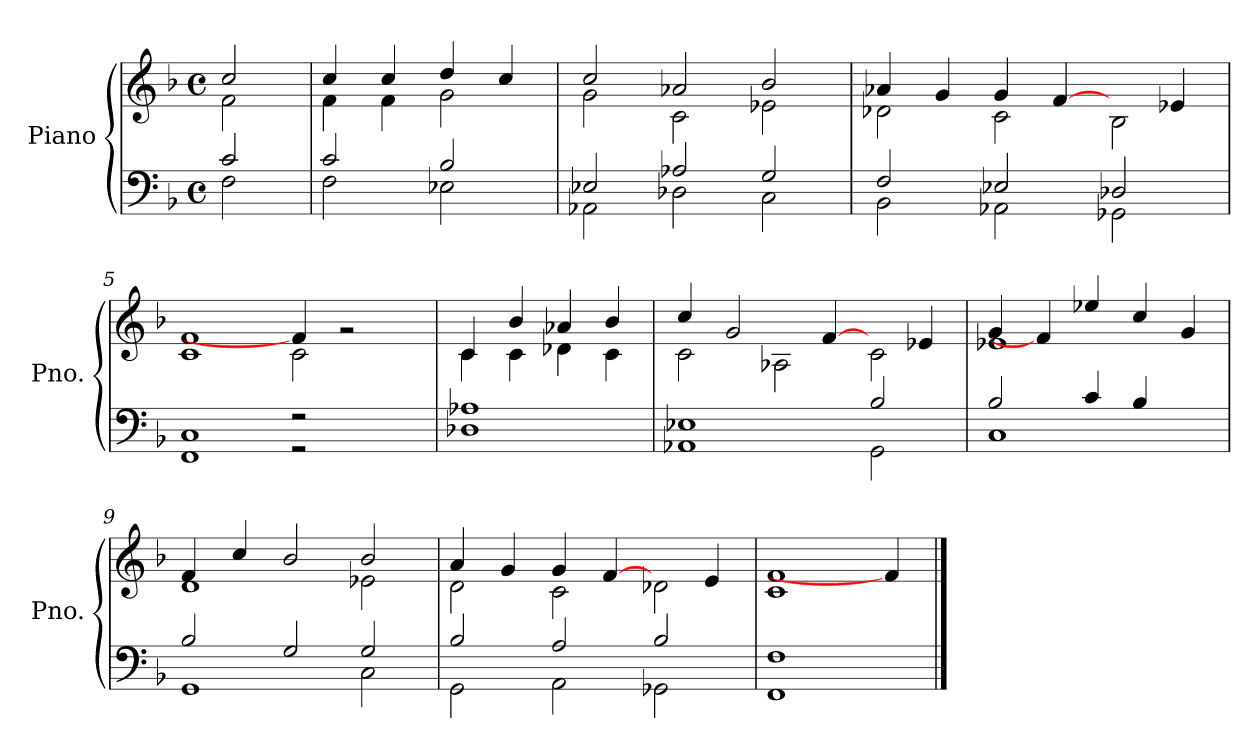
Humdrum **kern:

**kern	**kern
*part1	*part1
*staff2	*staff1
*I"Piano	*
*I'Pno.	*
*clefF4	*clefG2
*k[b-]	*k[b-]
*M4/4	*M4/4
*met(c)	*met(c)
=1	=1
*^	*^
2c/	2F\	2cc/	2f\
=2	=2	=2	=2
2c/	2F\	4cc/	4f\
.	.	4cc/	4f\
2B-/	2E-X\	4dd/	2g\
.	.	4cc/	.
=3	=3	=3	=3
2E-X/	2AA-X\	2cc/	2g\
2A-X/	2D-X\	2a-X/	2c\
2G/	2C\	2b-/	2e-X\
=4	=4	=4	=4
2F/	2BB-\	4a-X/	2d-X\
.	.	4g/	.
2E-X/	2AA-X\	4g/	2c\
.	.	[4f/	.
2D-X/	2GG-X\	4ryy	2B-\
.	.	4e-X/	.
=5	=5	=5	=5
1C	1FF	1f	1c
2r	2r	4f/]	2c\
.	.	2rg	.
4ryy	4ryy	.	4ryy
=6	=6	=6	=6
1A-X	1D-X	4c/	4c\
.	.	4b-/	4c\
.	.	4a-X/	4d-X\
.	.	4b-/	4c\
=7	=7	=7	=7
1E-X	1AA-X	4cc/	2c\
.	.	2g/	.
.	.	.	2A-X\
.	.	[4f/	.
2B-/	2GG\	4ryy	2c\
.	.	4e-X/	.
!!LO:LB:g=z	!!
=8	=8	=8	=8
2B-/	1C	4g/	1e-X
.	.	4f/]	.
4c/	.	4ee-X/	.
4B-/	.	4cc/	.
4ryy	4ryy	4g/	4ryy
=9	=9	=9	=9
2B-/	1GG	4f/	1d
.	.	4cc/	.
2G/	.	2b-/	.
2G/	2C\	2b-/	2e-X\
=10	=10	=10	=10
2B-/	2GG\	4a/	2d\
.	.	4g/	.
2A/	2AA\	4g/	2c\
.	.	[4f/	.
2B-/	2GG-X\	4ryy	2d-X\
.	.	4e/	.
=11	=11	=11	=11
1F	1FF	1f	1c
4ryy	4ryy	4f/]	4ryy
*v	*v	*	*
*	*v	*v
==	==
*-	*-
